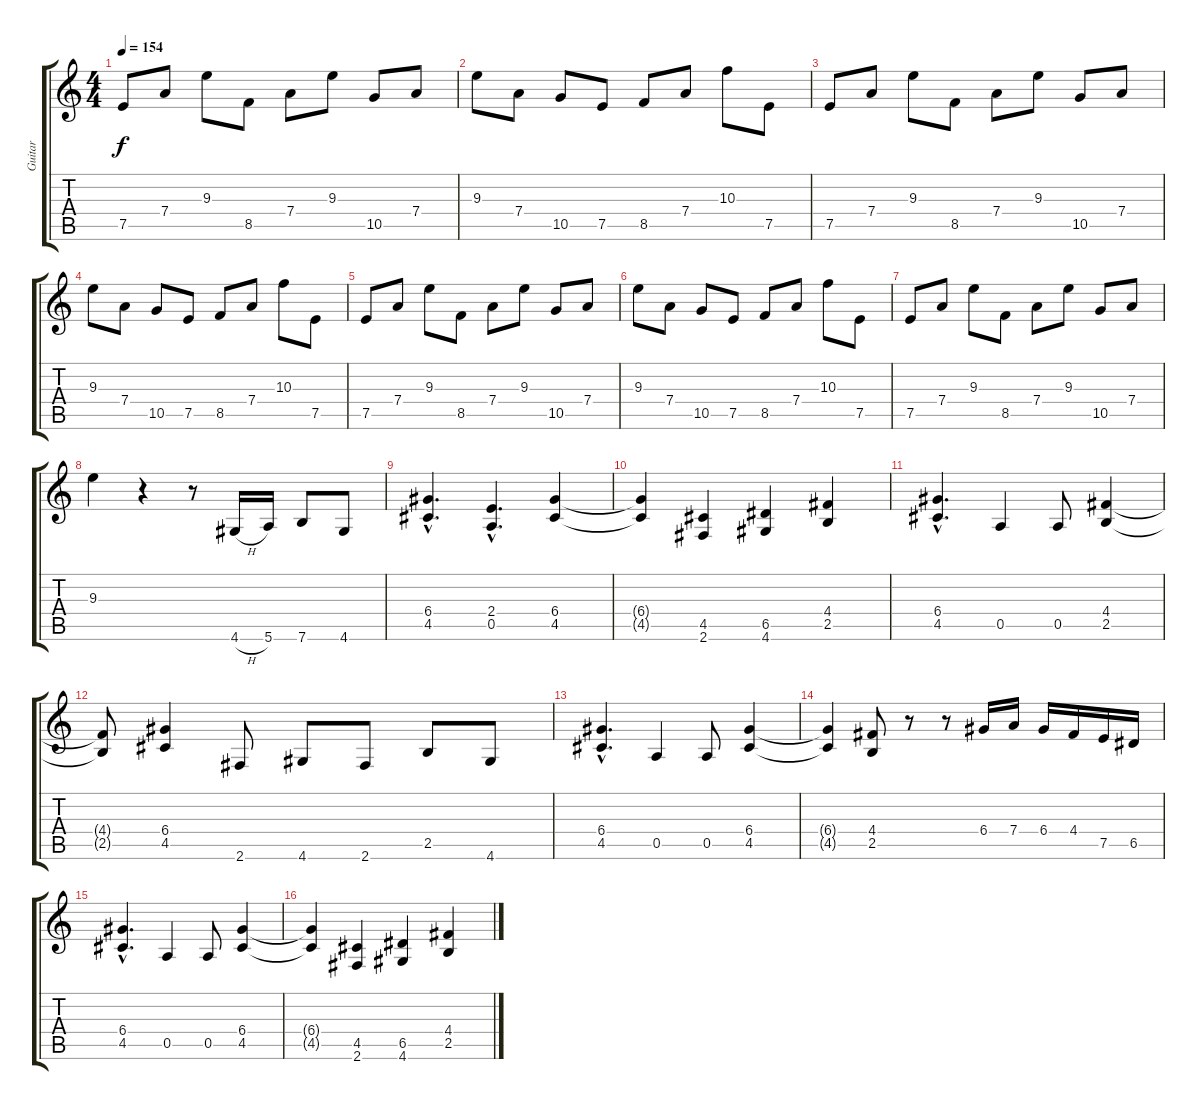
\track ("Guitar" "Guitar") {instrument distortionguitar}
\staff {score tabs}
\tuning (E4 B3 G3 D3 A2 E2) {hide}
\ts (4 4)
\tempo 154
\clef g2
\ks c
7.5.8{dy f} 7.4.8 9.3.8 8.5.8 7.4.8 9.3.8 10.5.8 7.4.8 |
9.3.8 7.4.8 10.5.8 7.5.8 8.5.8 7.4.8 10.3.8 7.5.8 |
7.5.8 7.4.8 9.3.8 8.5.8 7.4.8 9.3.8 10.5.8 7.4.8 |
9.3.8 7.4.8 10.5.8 7.5.8 8.5.8 7.4.8 10.3.8 7.5.8 |
7.5.8 7.4.8 9.3.8 8.5.8 7.4.8 9.3.8 10.5.8 7.4.8 |
9.3.8 7.4.8 10.5.8 7.5.8 8.5.8 7.4.8 10.3.8 7.5.8 |
7.5.8 7.4.8 9.3.8 8.5.8 7.4.8 9.3.8 10.5.8 7.4.8 |
9.3.4 r.4 r.8 4.6{h}.16 5.6.16 7.6.8 4.6.8 |
(6.4{hac} 4.5{hac}).4{d} (2.4{hac} 0.5{hac}).4{d} (6.4 4.5).4 |
(6.4{t} 4.5{t}).4 (4.5 2.6).4 (6.5 4.6).4 (4.4 2.5).4 |
(6.4{hac} 4.5{hac}).4{d} 0.5.4 0.5.8 (4.4 2.5).4 |
(4.4{t} 2.5{t}).8 (6.4 4.5).4 2.6.8 4.6.8 2.6.8 2.5.8 4.6.8 |
(6.4{hac} 4.5{hac}).4{d} 0.5.4 0.5.8 (6.4 4.5).4 |
(6.4{t} 4.5{t}).4 (4.4 2.5).8 r.8 r.8 6.4.16 7.4.16 6.4.16 4.4.16 7.5.16 6.5.16 |
(6.4{hac} 4.5{hac}).4{d} 0.5.4 0.5.8 (6.4 4.5).4 |
(6.4{t} 4.5{t}).4 (4.5 2.6).4 (6.5 4.6).4 (4.4 2.5).4
